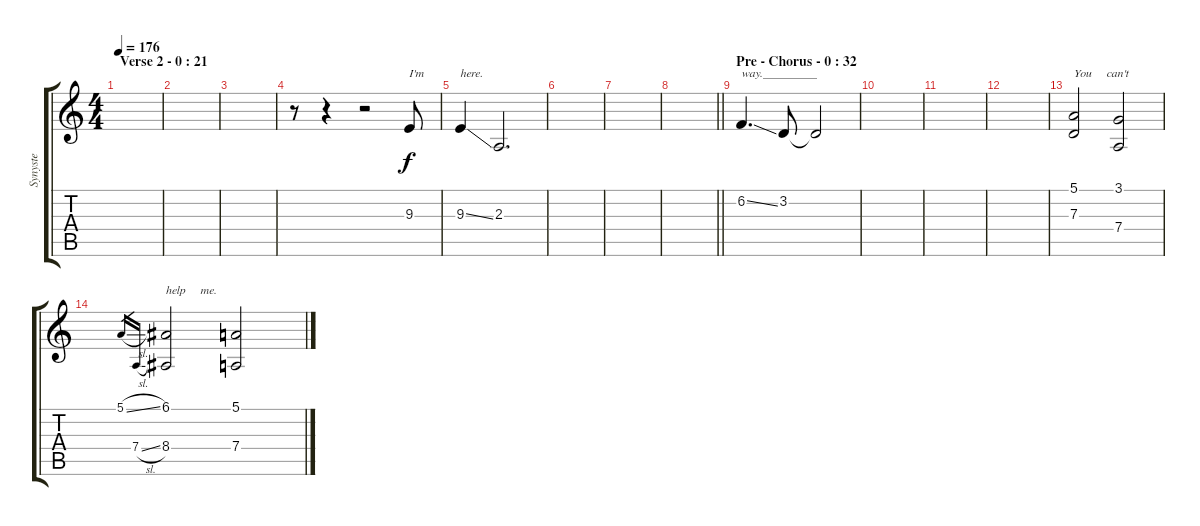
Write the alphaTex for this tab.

\track ("   Synyster Gates - Vocals" "   Synyste") {instrument sopranosax}
\staff {score tabs}
\tuning (E4 B3 G3 D3 A2 E2) {hide}
\ts (4 4)
\section ("" "Verse 2 - 0 : 21")
\tempo 176
\clef g2
\ks c
|
|
|
r.8 r.4 r.2 9.3.8{txt "I'm"} |
9.3{ss}.4{txt "here."} 2.3.2{d} |
|
|
\barLineRight lightlight
|
\section ("" "Pre - Chorus - 0 : 32")
6.2{ss}.4{d txt "way._________"} 3.2.8 3.2{t}.2 |
|
|
|
(5.1 7.3).2{txt "You     can't"} (3.1 7.4).2 |
5.1{sl}.16{gr} 7.4{sl}.16{gr} (6.1 8.4).2{txt "help     me."} (5.1 7.4).2
